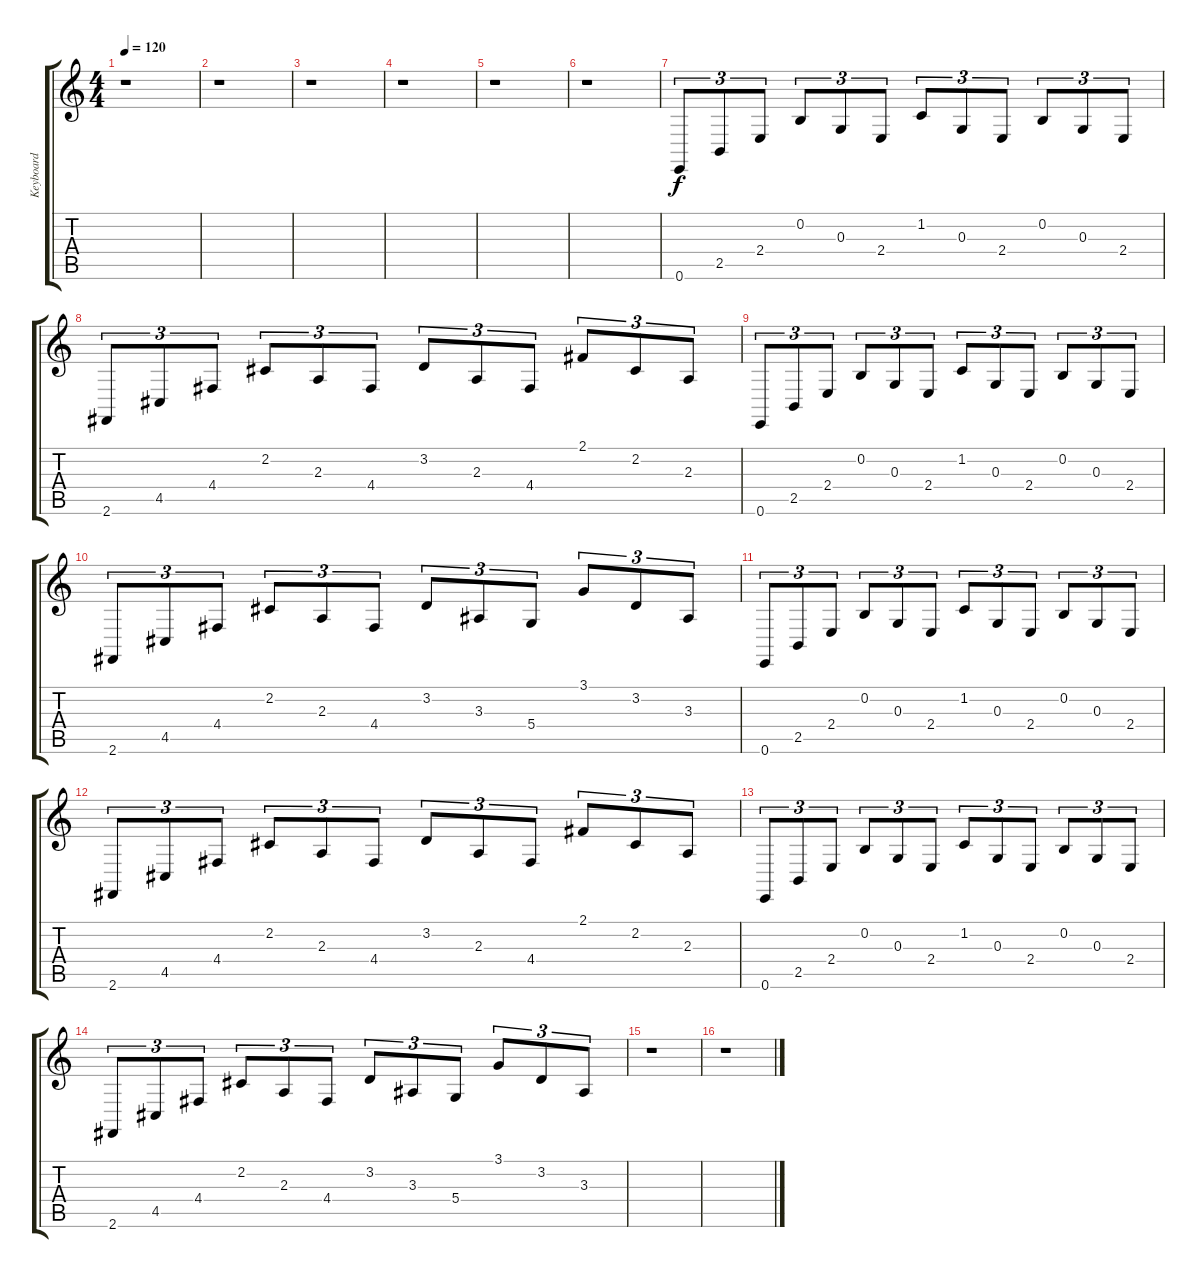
\track ("Keyboard" "Keyboard") {instrument stringensemble2}
\staff {score tabs}
\tuning (E4 B3 G3 D3 A2 E2) {hide}
\ts (4 4)
\tempo 120
\clef g2
\ks c
r.1{dy f} |
r.1 |
r.1 |
r.1 |
r.1 |
r.1 |
0.6.8{tu (3 2) volume 14 instrument stringensemble1} 2.5.8{tu (3 2)} 2.4.8{tu (3 2)} 0.2.8{tu (3 2)} 0.3.8{tu (3 2)} 2.4.8{tu (3 2)} 1.2.8{tu (3 2)} 0.3.8{tu (3 2)} 2.4.8{tu (3 2)} 0.2.8{tu (3 2)} 0.3.8{tu (3 2)} 2.4.8{tu (3 2)} |
2.6.8{tu (3 2)} 4.5.8{tu (3 2)} 4.4.8{tu (3 2)} 2.2.8{tu (3 2)} 2.3.8{tu (3 2)} 4.4.8{tu (3 2)} 3.2.8{tu (3 2)} 2.3.8{tu (3 2)} 4.4.8{tu (3 2)} 2.1.8{tu (3 2)} 2.2.8{tu (3 2)} 2.3.8{tu (3 2)} |
0.6.8{tu (3 2) volume 13 instrument stringensemble1} 2.5.8{tu (3 2)} 2.4.8{tu (3 2)} 0.2.8{tu (3 2)} 0.3.8{tu (3 2)} 2.4.8{tu (3 2)} 1.2.8{tu (3 2)} 0.3.8{tu (3 2)} 2.4.8{tu (3 2)} 0.2.8{tu (3 2)} 0.3.8{tu (3 2)} 2.4.8{tu (3 2)} |
2.6.8{tu (3 2)} 4.5.8{tu (3 2)} 4.4.8{tu (3 2)} 2.2.8{tu (3 2)} 2.3.8{tu (3 2)} 4.4.8{tu (3 2)} 3.2.8{tu (3 2)} 3.3.8{tu (3 2)} 5.4.8{tu (3 2)} 3.1.8{tu (3 2)} 3.2.8{tu (3 2)} 3.3.8{tu (3 2)} |
0.6.8{tu (3 2) volume 14 instrument stringensemble1} 2.5.8{tu (3 2)} 2.4.8{tu (3 2)} 0.2.8{tu (3 2)} 0.3.8{tu (3 2)} 2.4.8{tu (3 2)} 1.2.8{tu (3 2)} 0.3.8{tu (3 2)} 2.4.8{tu (3 2)} 0.2.8{tu (3 2)} 0.3.8{tu (3 2)} 2.4.8{tu (3 2)} |
2.6.8{tu (3 2)} 4.5.8{tu (3 2)} 4.4.8{tu (3 2)} 2.2.8{tu (3 2)} 2.3.8{tu (3 2)} 4.4.8{tu (3 2)} 3.2.8{tu (3 2)} 2.3.8{tu (3 2)} 4.4.8{tu (3 2)} 2.1.8{tu (3 2)} 2.2.8{tu (3 2)} 2.3.8{tu (3 2)} |
0.6.8{tu (3 2) volume 13 instrument stringensemble1} 2.5.8{tu (3 2)} 2.4.8{tu (3 2)} 0.2.8{tu (3 2)} 0.3.8{tu (3 2)} 2.4.8{tu (3 2)} 1.2.8{tu (3 2)} 0.3.8{tu (3 2)} 2.4.8{tu (3 2)} 0.2.8{tu (3 2)} 0.3.8{tu (3 2)} 2.4.8{tu (3 2)} |
2.6.8{tu (3 2)} 4.5.8{tu (3 2)} 4.4.8{tu (3 2)} 2.2.8{tu (3 2)} 2.3.8{tu (3 2)} 4.4.8{tu (3 2)} 3.2.8{tu (3 2)} 3.3.8{tu (3 2)} 5.4.8{tu (3 2)} 3.1.8{tu (3 2)} 3.2.8{tu (3 2)} 3.3.8{tu (3 2)} |
r.1 |
r.1
